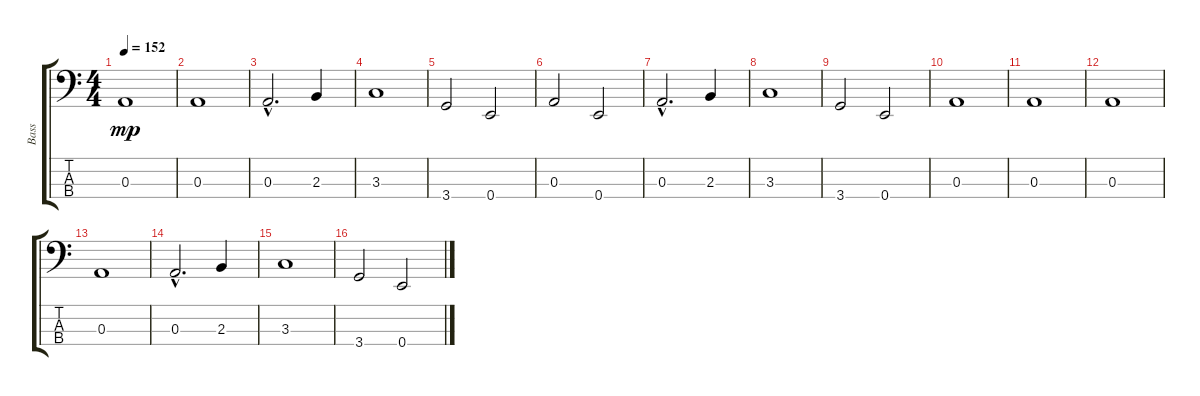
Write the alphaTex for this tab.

\track ("Bass" "Bass") {instrument fretlessbass}
\staff {score tabs}
\tuning (G2 D2 A1 E1) {hide}
\ts (4 4)
\tempo 152
\clef f4
\ks c
0.3.1{dy mp} |
0.3.1 |
0.3{hac}.2{d} 2.3.4 |
3.3.1 |
3.4.2 0.4.2 |
0.3.2 0.4.2 |
0.3{hac}.2{d} 2.3.4 |
3.3.1 |
3.4.2 0.4.2 |
0.3.1 |
0.3.1 |
0.3.1 |
0.3.1 |
0.3{hac}.2{d} 2.3.4 |
3.3.1 |
3.4.2 0.4.2
